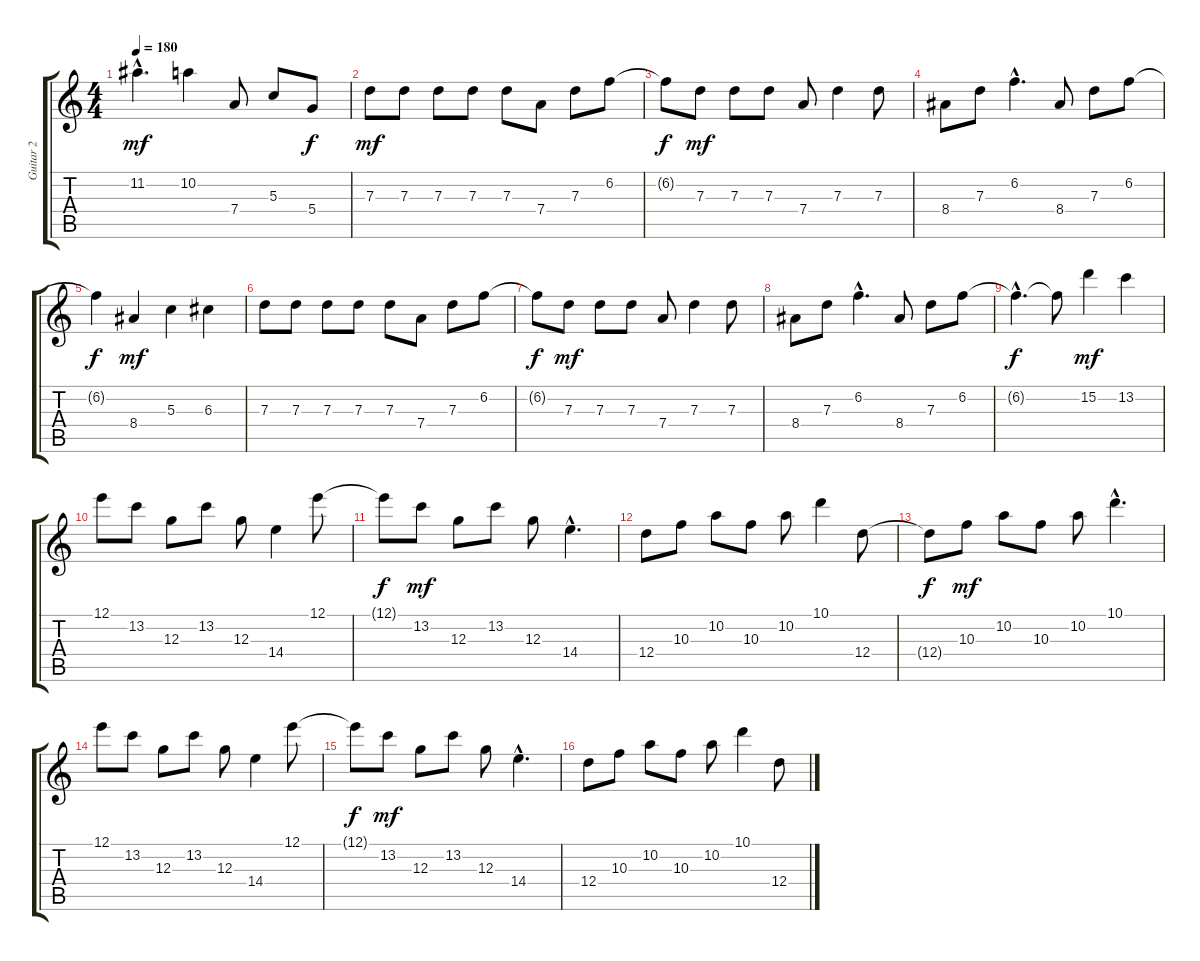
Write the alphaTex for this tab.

\track ("Guitar 2" "Guitar 2") {instrument electricguitarjazz}
\staff {score tabs}
\tuning (E4 B3 G3 D3 A2 E2) {hide}
\ts (4 4)
\tempo 180
\clef g2
\ks c
11.2{hac}.4{d dy mf} 10.2.4 7.4.8 5.3.8 5.4.8{dy f} |
7.3.8{dy mf} 7.3.8 7.3.8 7.3.8 7.3.8 7.4.8 7.3.8 6.2.8 |
6.2{t}.8{dy f} 7.3.8{dy mf} 7.3.8 7.3.8 7.4.8 7.3.4 7.3.8 |
8.4.8 7.3.8 6.2{hac}.4{d} 8.4.8 7.3.8 6.2.8 |
6.2{t}.4{dy f} 8.4.4{dy mf} 5.3.4 6.3.4 |
7.3.8 7.3.8 7.3.8 7.3.8 7.3.8 7.4.8 7.3.8 6.2.8 |
6.2{t}.8{dy f} 7.3.8{dy mf} 7.3.8 7.3.8 7.4.8 7.3.4 7.3.8 |
8.4.8 7.3.8 6.2{hac}.4{d} 8.4.8 7.3.8 6.2.8 |
6.2{hac t}.4{d dy f} 6.2{t}.8 15.2.4{dy mf} 13.2.4 |
12.1.8 13.2.8 12.3.8 13.2.8 12.3.8 14.4.4 12.1.8 |
12.1{t}.8{dy f} 13.2.8{dy mf} 12.3.8 13.2.8 12.3.8 14.4{hac}.4{d} |
12.4.8 10.3.8 10.2.8 10.3.8 10.2.8 10.1.4 12.4.8 |
12.4{t}.8{dy f} 10.3.8{dy mf} 10.2.8 10.3.8 10.2.8 10.1{hac}.4{d} |
12.1.8 13.2.8 12.3.8 13.2.8 12.3.8 14.4.4 12.1.8 |
12.1{t}.8{dy f} 13.2.8{dy mf} 12.3.8 13.2.8 12.3.8 14.4{hac}.4{d} |
12.4.8 10.3.8 10.2.8 10.3.8 10.2.8 10.1.4 12.4.8
